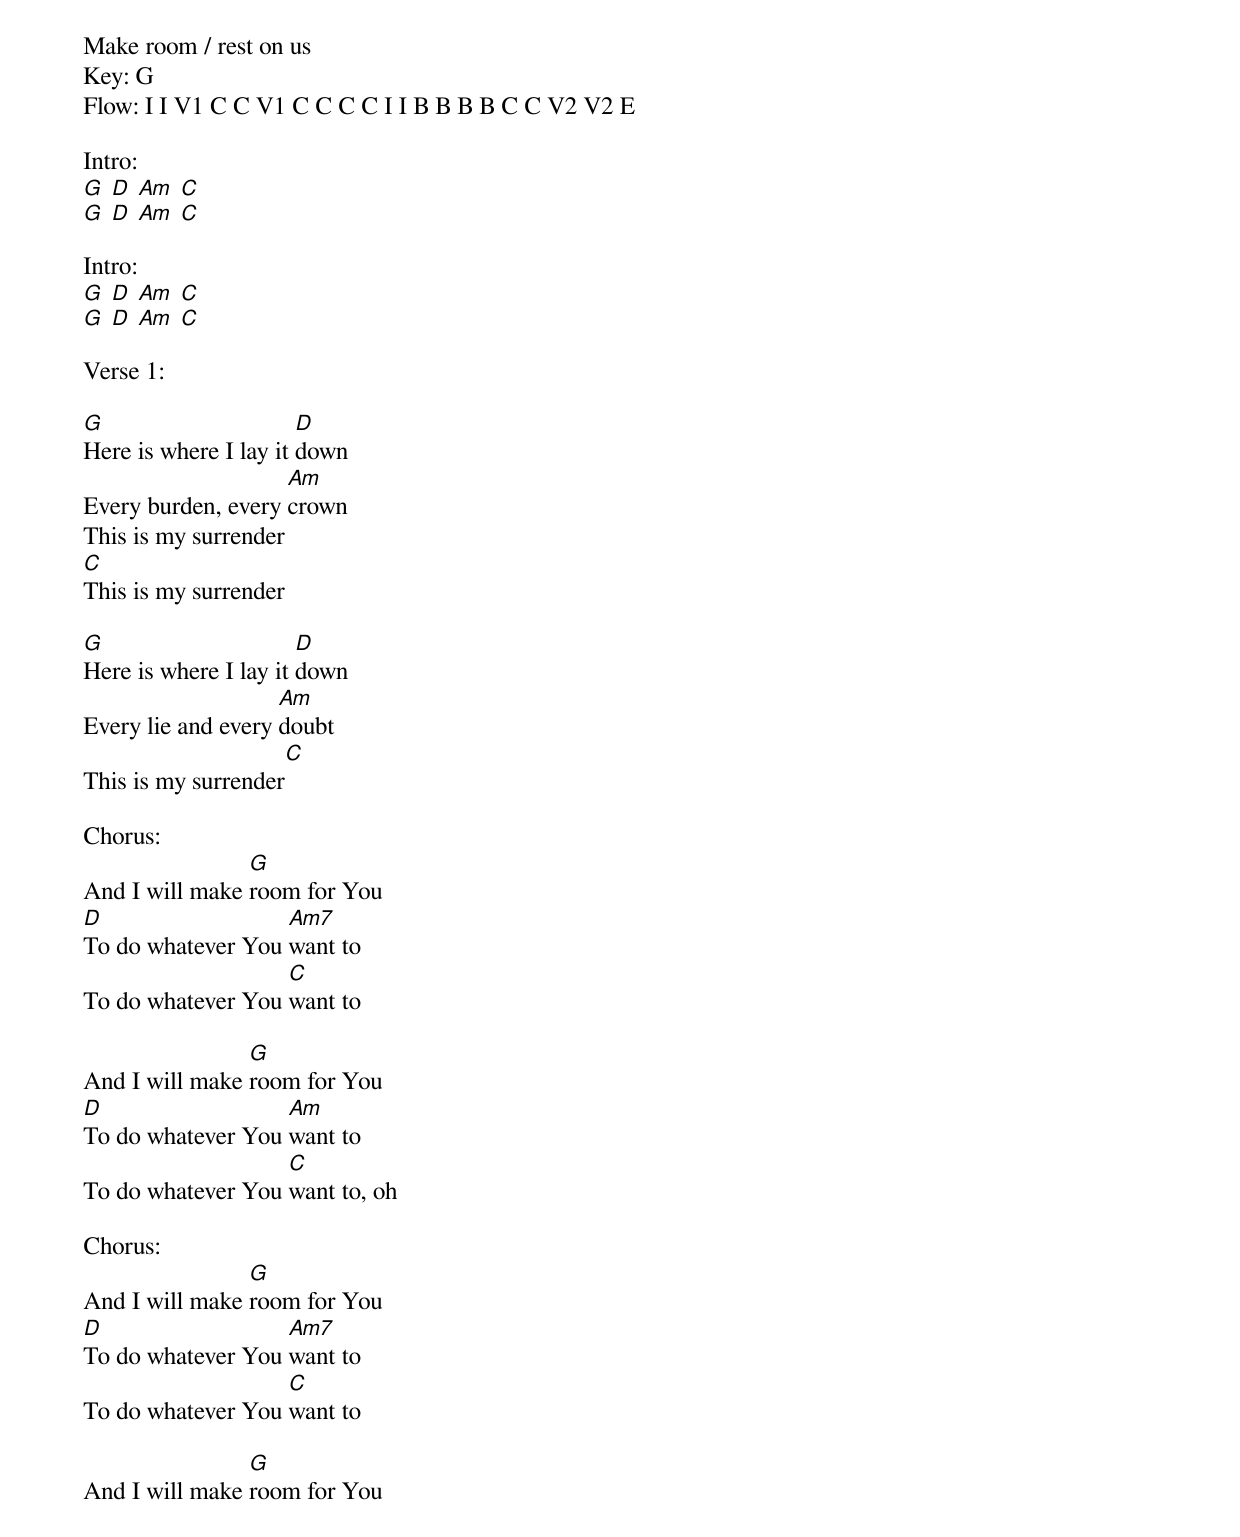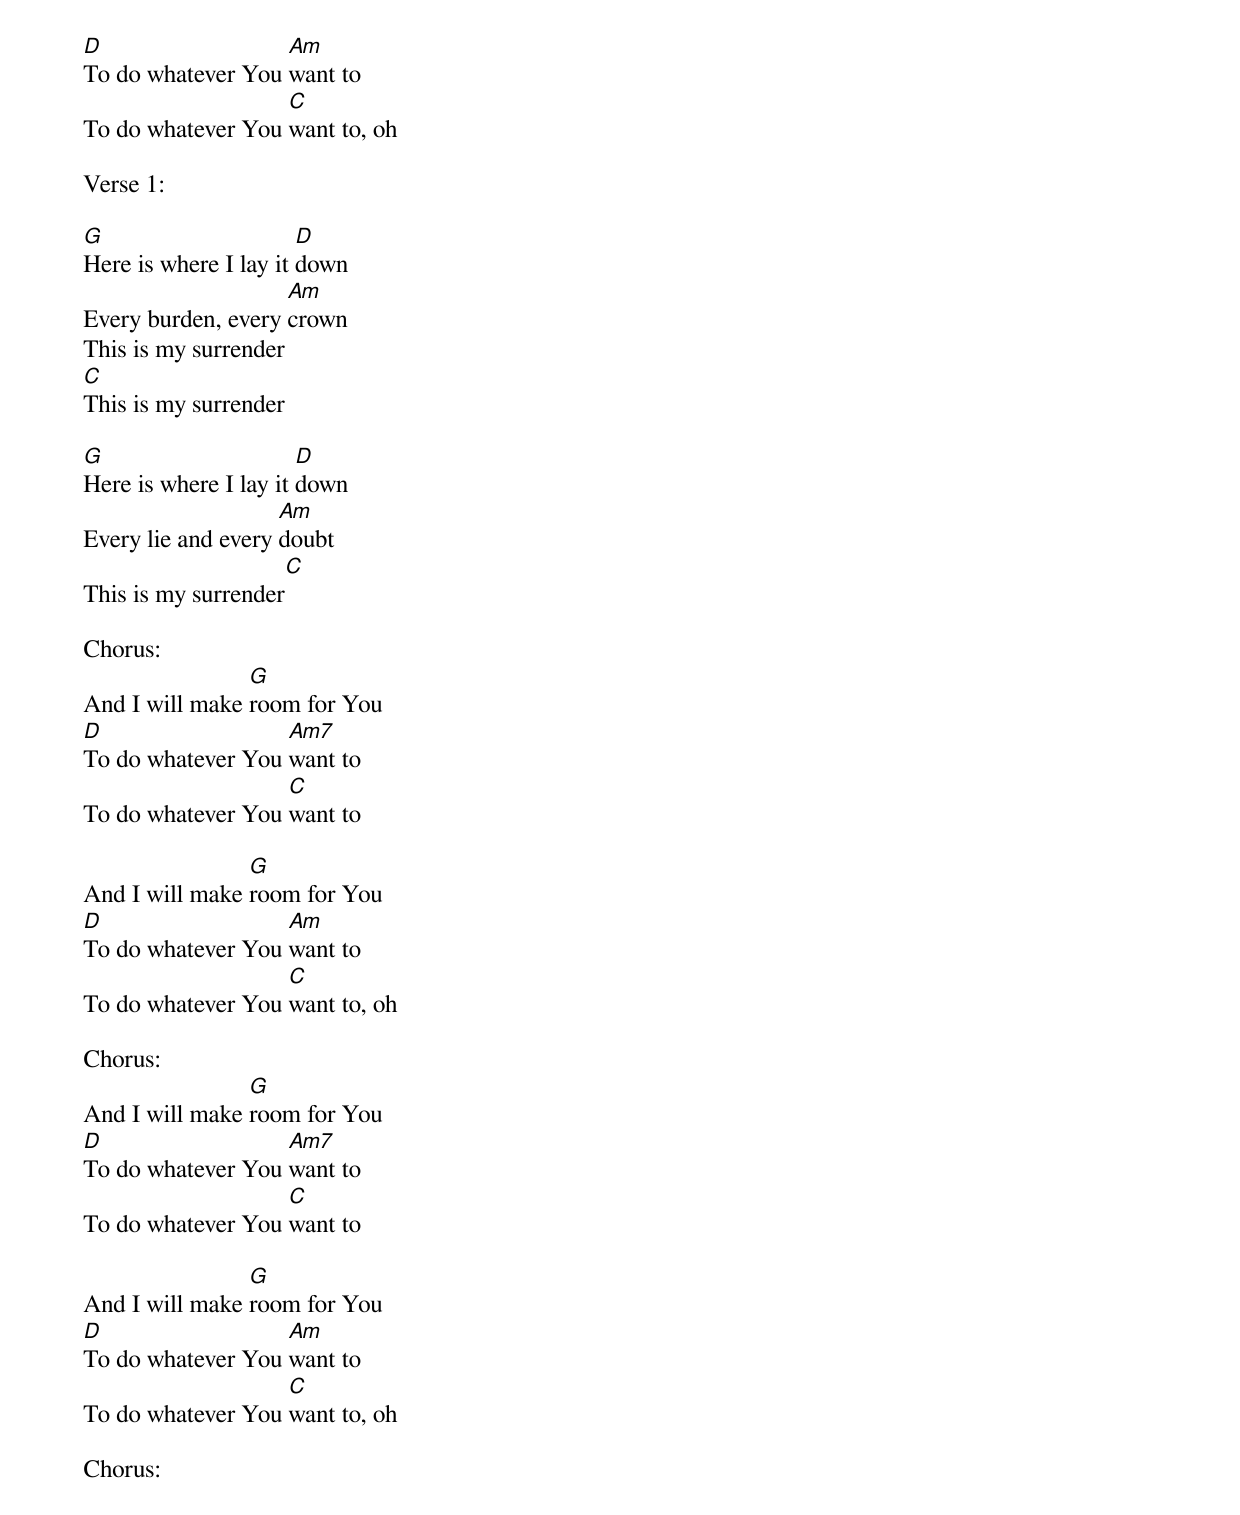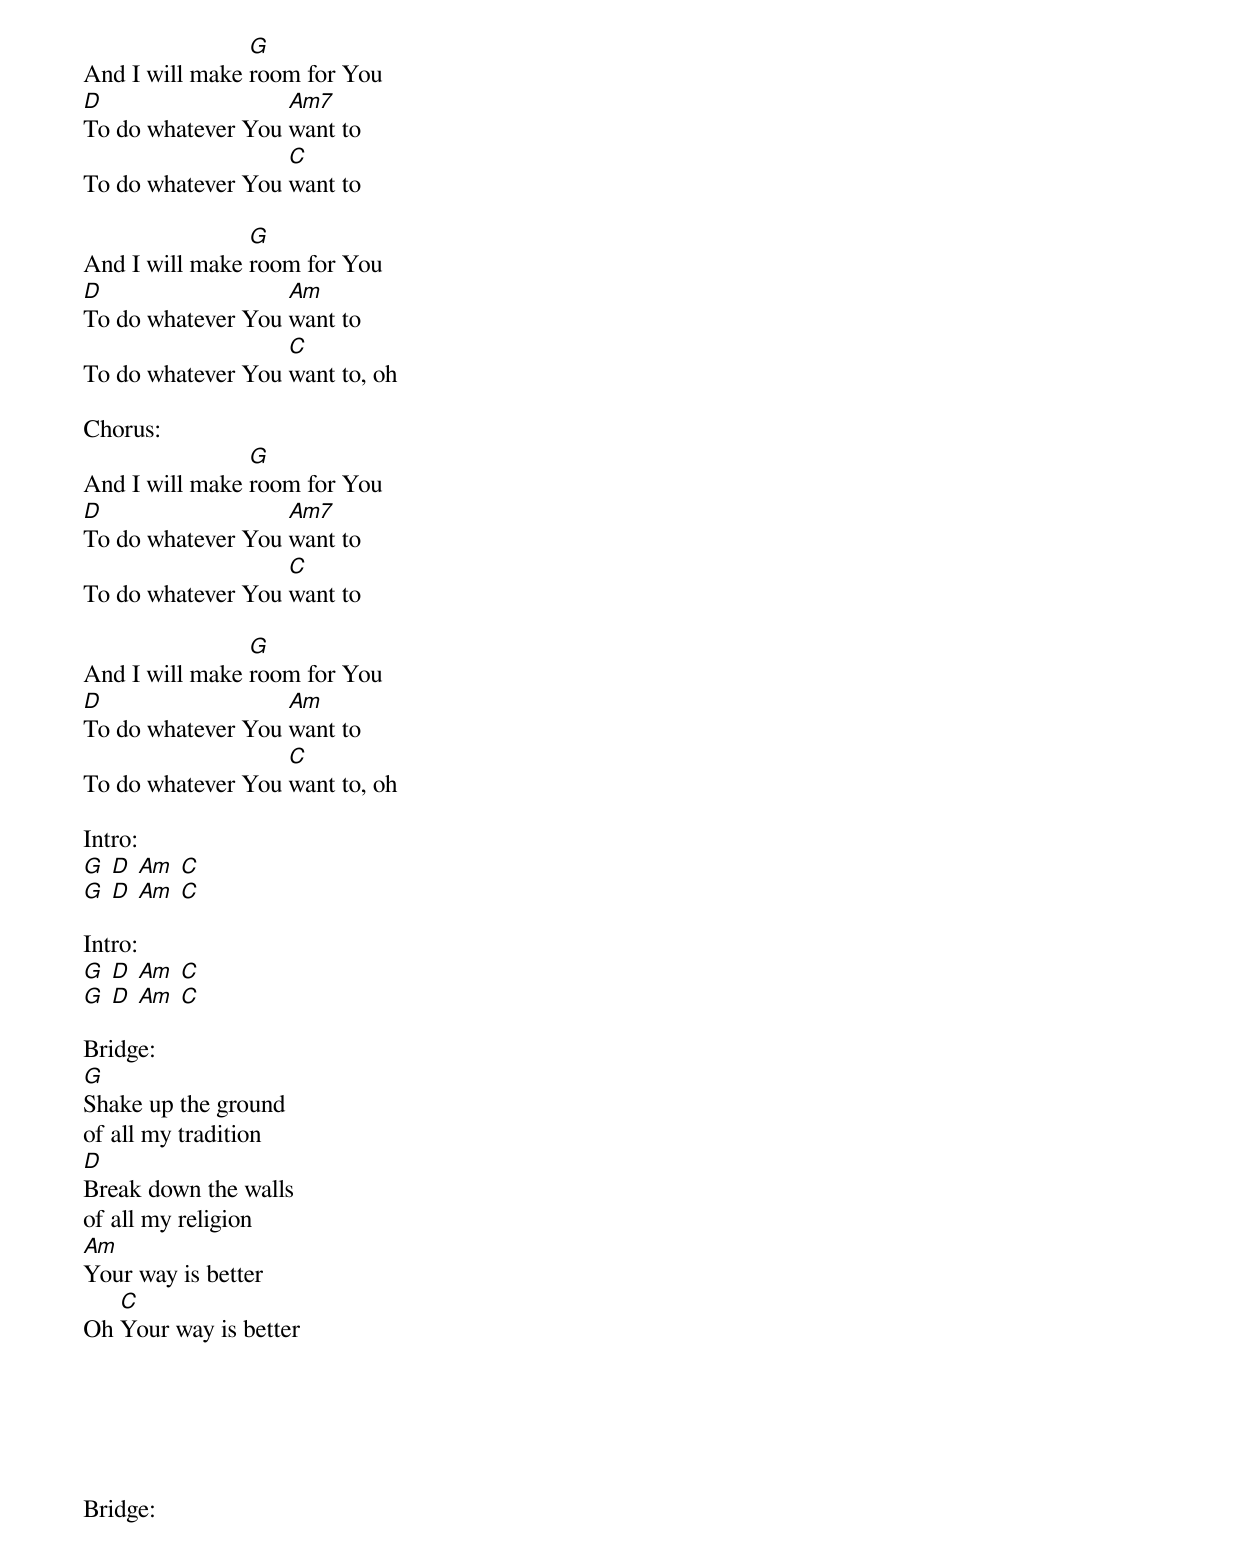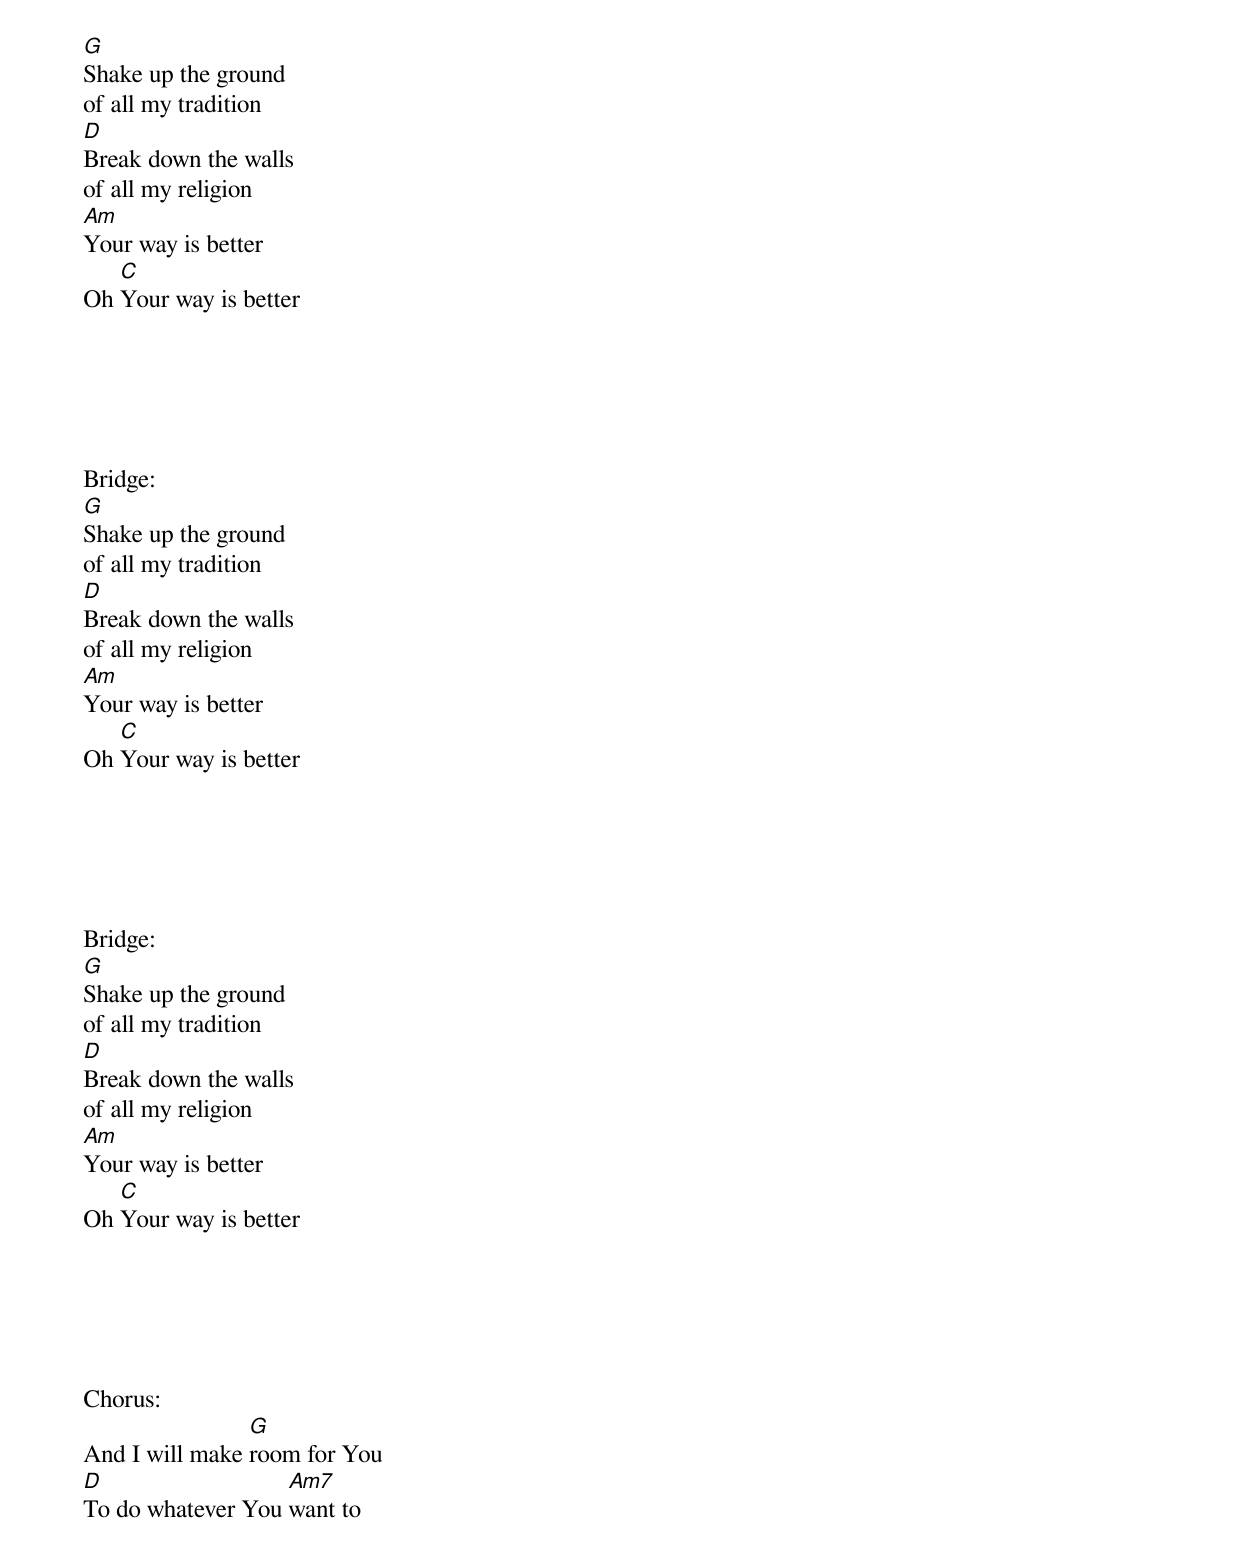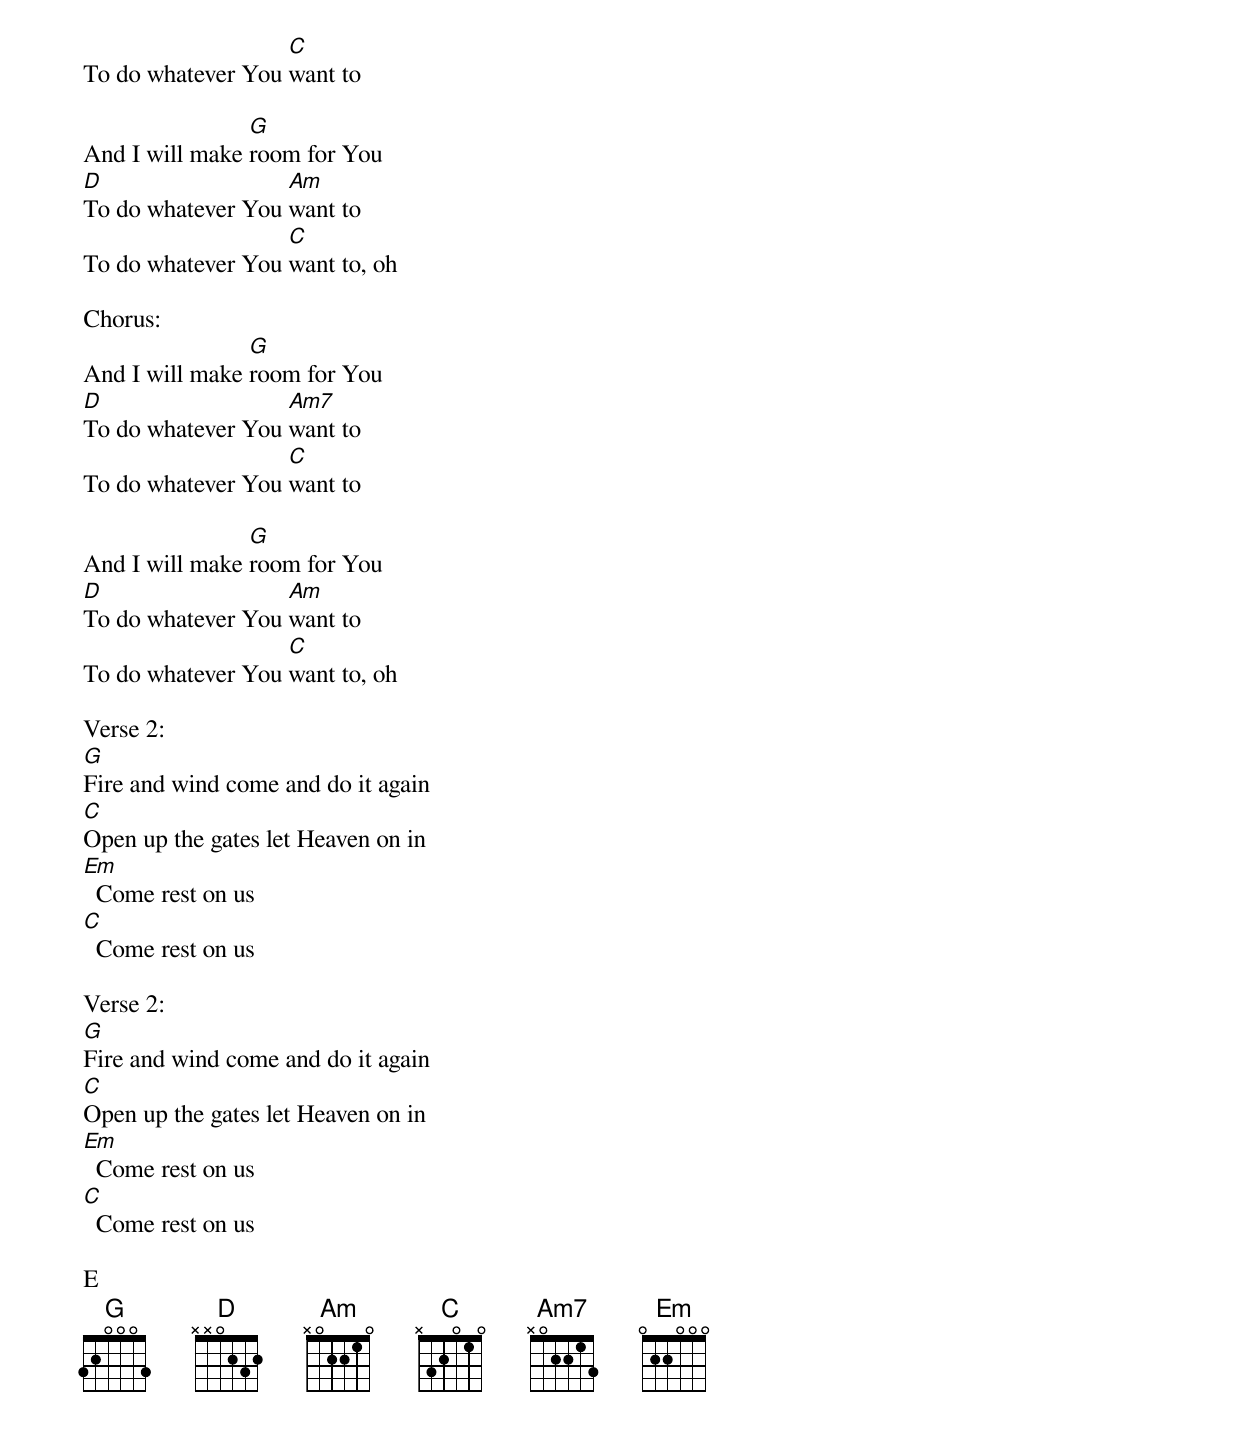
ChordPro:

Make room / rest on us
Key: G
Flow: I I V1 C C V1 C C C C I I B B B B C C V2 V2 E

Intro:
[G] [D] [Am] [C]
[G] [D] [Am] [C]

Intro:
[G] [D] [Am] [C]
[G] [D] [Am] [C]

Verse 1:

[G]Here is where I lay it [D]down
Every burden, every [Am]crown
This is my surrender
[C]This is my surrender

[G]Here is where I lay it [D]down
Every lie and every [Am]doubt
This is my surrender[C]

Chorus:
And I will make [G]room for You
[D]To do whatever You [Am7]want to
To do whatever You [C]want to

And I will make [G]room for You
[D]To do whatever You [Am]want to
To do whatever You [C]want to, oh

Chorus:
And I will make [G]room for You
[D]To do whatever You [Am7]want to
To do whatever You [C]want to

And I will make [G]room for You
[D]To do whatever You [Am]want to
To do whatever You [C]want to, oh

Verse 1:

[G]Here is where I lay it [D]down
Every burden, every [Am]crown
This is my surrender
[C]This is my surrender

[G]Here is where I lay it [D]down
Every lie and every [Am]doubt
This is my surrender[C]

Chorus:
And I will make [G]room for You
[D]To do whatever You [Am7]want to
To do whatever You [C]want to

And I will make [G]room for You
[D]To do whatever You [Am]want to
To do whatever You [C]want to, oh

Chorus:
And I will make [G]room for You
[D]To do whatever You [Am7]want to
To do whatever You [C]want to

And I will make [G]room for You
[D]To do whatever You [Am]want to
To do whatever You [C]want to, oh

Chorus:
And I will make [G]room for You
[D]To do whatever You [Am7]want to
To do whatever You [C]want to

And I will make [G]room for You
[D]To do whatever You [Am]want to
To do whatever You [C]want to, oh

Chorus:
And I will make [G]room for You
[D]To do whatever You [Am7]want to
To do whatever You [C]want to

And I will make [G]room for You
[D]To do whatever You [Am]want to
To do whatever You [C]want to, oh

Intro:
[G] [D] [Am] [C]
[G] [D] [Am] [C]

Intro:
[G] [D] [Am] [C]
[G] [D] [Am] [C]

Bridge:
[G]Shake up the ground
of all my tradition
[D]Break down the walls
of all my religion
[Am]Your way is better
Oh [C]Your way is better






Bridge:
[G]Shake up the ground
of all my tradition
[D]Break down the walls
of all my religion
[Am]Your way is better
Oh [C]Your way is better






Bridge:
[G]Shake up the ground
of all my tradition
[D]Break down the walls
of all my religion
[Am]Your way is better
Oh [C]Your way is better






Bridge:
[G]Shake up the ground
of all my tradition
[D]Break down the walls
of all my religion
[Am]Your way is better
Oh [C]Your way is better






Chorus:
And I will make [G]room for You
[D]To do whatever You [Am7]want to
To do whatever You [C]want to

And I will make [G]room for You
[D]To do whatever You [Am]want to
To do whatever You [C]want to, oh

Chorus:
And I will make [G]room for You
[D]To do whatever You [Am7]want to
To do whatever You [C]want to

And I will make [G]room for You
[D]To do whatever You [Am]want to
To do whatever You [C]want to, oh

Verse 2:
[G]Fire and wind come and do it again
[C]Open up the gates let Heaven on in
[Em]  Come rest on us
[C]  Come rest on us

Verse 2:
[G]Fire and wind come and do it again
[C]Open up the gates let Heaven on in
[Em]  Come rest on us
[C]  Come rest on us

E
